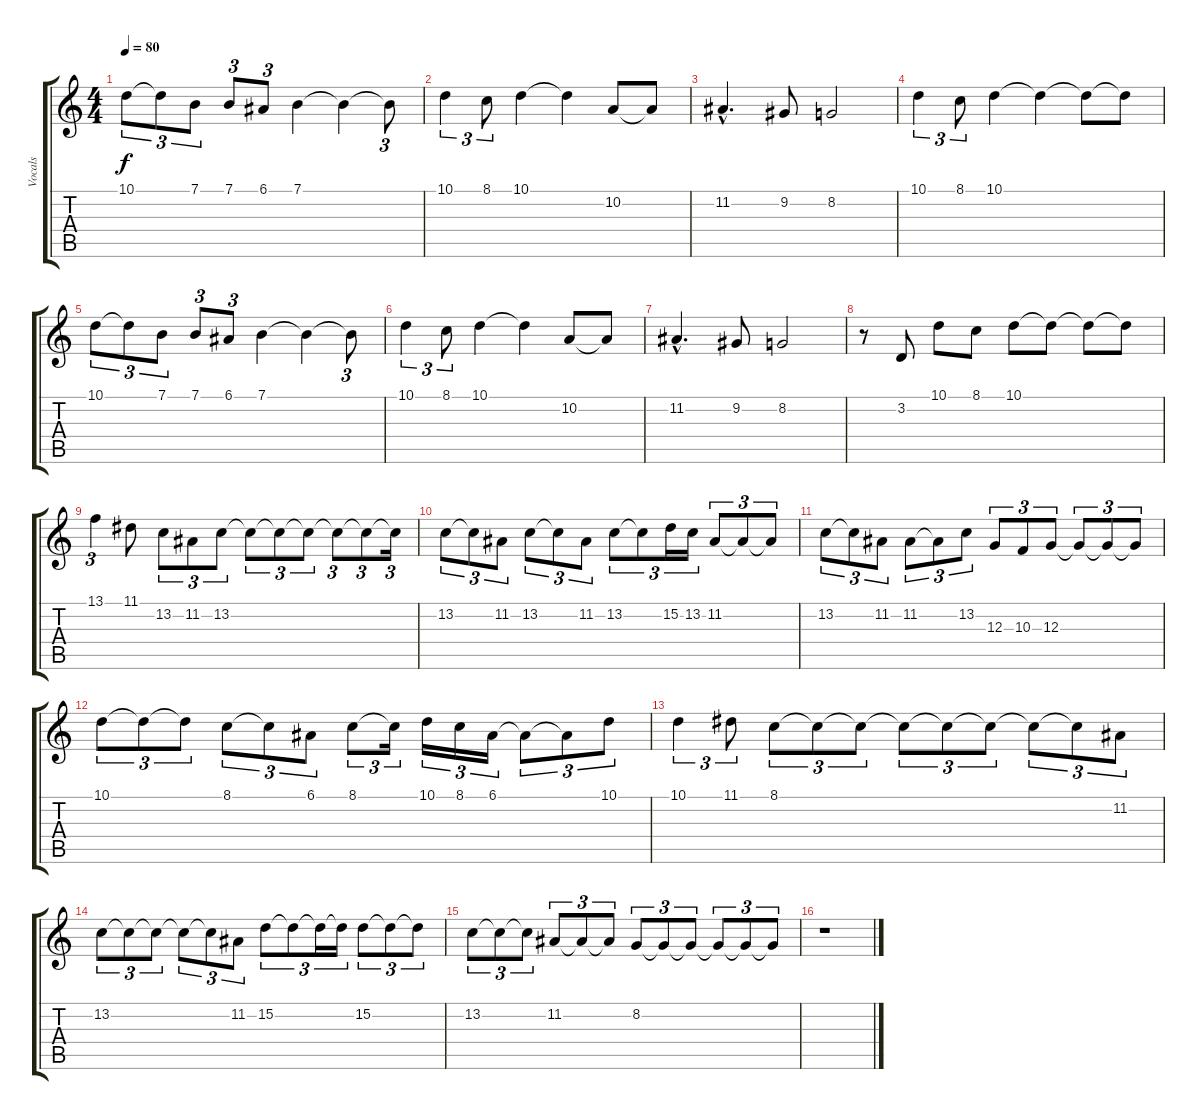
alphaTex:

\track ("Vocals" "Vocals") {instrument lead6voice}
\staff {score tabs}
\tuning (E4 B3 G3 D3 A2 E2) {hide}
\ts (4 4)
\tempo 80
\clef g2
\ks c
10.1.8{tu (3 2) dy f} 10.1{t}.8{tu (3 2)} 7.1.8{tu (3 2)} 7.1.8{tu (3 2)} 6.1.8{tu (3 2)} 7.1.4 7.1{t}.4 7.1{t}.8{tu (3 2)} |
10.1.4{tu (3 2)} 8.1.8{tu (3 2)} 10.1.4 10.1{t}.4 10.2.8 10.2{t}.8 |
11.2{hac}.4{d} 9.2.8 8.2.2 |
10.1.4{tu (3 2)} 8.1.8{tu (3 2)} 10.1.4 10.1{t}.4 10.1{t}.8 10.1{t}.8 |
10.1.8{tu (3 2)} 10.1{t}.8{tu (3 2)} 7.1.8{tu (3 2)} 7.1.8{tu (3 2)} 6.1.8{tu (3 2)} 7.1.4 7.1{t}.4 7.1{t}.8{tu (3 2)} |
10.1.4{tu (3 2)} 8.1.8{tu (3 2)} 10.1.4 10.1{t}.4 10.2.8 10.2{t}.8 |
11.2{hac}.4{d} 9.2.8 8.2.2 |
r.8 3.2.8 10.1.8 8.1.8 10.1.8 10.1{t}.8 10.1{t}.8 10.1{t}.8 |
13.1.4{tu (3 2)} 11.1.8 13.2.8{tu (3 2)} 11.2.8{tu (3 2)} 13.2.8{tu (3 2)} 13.2{t}.8{tu (3 2)} 13.2{t}.8{tu (3 2)} 13.2{t}.8{tu (3 2)} 13.2{t}.8{tu (3 2)} 13.2{t}.8{tu (3 2)} 13.2{t}.16{tu (3 2)} |
13.2.8{tu (3 2)} 13.2{t}.8{tu (3 2)} 11.2.8{tu (3 2)} 13.2.8{tu (3 2)} 13.2{t}.8{tu (3 2)} 11.2.8{tu (3 2)} 13.2.8{tu (3 2)} 13.2{t}.8{tu (3 2)} 15.2.16{tu (3 2)} 13.2.16{tu (3 2)} 11.2.8{tu (3 2)} 11.2{t}.8{tu (3 2)} 11.2{t}.8{tu (3 2)} |
13.2.8{tu (3 2)} 13.2{t}.8{tu (3 2)} 11.2.8{tu (3 2)} 11.2.8{tu (3 2)} 11.2{t}.8{tu (3 2)} 13.2.8{tu (3 2)} 12.3.8{tu (3 2)} 10.3.8{tu (3 2)} 12.3.8{tu (3 2)} 12.3{t}.8{tu (3 2)} 12.3{t}.8{tu (3 2)} 12.3{t}.8{tu (3 2)} |
10.1.8{tu (3 2)} 10.1{t}.8{tu (3 2)} 10.1{t}.8{tu (3 2)} 8.1.8{tu (3 2)} 8.1{t}.8{tu (3 2)} 6.1.8{tu (3 2)} 8.1.8{tu (3 2)} 8.1{t}.16{tu (3 2)} 10.1.16{tu (3 2)} 8.1.16{tu (3 2)} 6.1.16{tu (3 2)} 6.1{t}.8{tu (3 2)} 6.1{t}.8{tu (3 2)} 10.1.8{tu (3 2)} |
10.1.4{tu (3 2)} 11.1.8{tu (3 2)} 8.1.8{tu (3 2)} 8.1{t}.8{tu (3 2)} 8.1{t}.8{tu (3 2)} 8.1{t}.8{tu (3 2)} 8.1{t}.8{tu (3 2)} 8.1{t}.8{tu (3 2)} 8.1{t}.8{tu (3 2)} 8.1{t}.8{tu (3 2)} 11.2.8{tu (3 2)} |
13.2.8{tu (3 2)} 13.2{t}.8{tu (3 2)} 13.2{t}.8{tu (3 2)} 13.2{t}.8{tu (3 2)} 13.2{t}.8{tu (3 2)} 11.2.8{tu (3 2)} 15.2.8{tu (3 2)} 15.2{t}.8{tu (3 2)} 15.2{t}.16{tu (3 2)} 15.2{t}.16{tu (3 2)} 15.2.8{tu (3 2)} 15.2{t}.8{tu (3 2)} 15.2{t}.8{tu (3 2)} |
13.2.8{tu (3 2)} 13.2{t}.8{tu (3 2)} 13.2{t}.8{tu (3 2)} 11.2.8{tu (3 2)} 11.2{t}.8{tu (3 2)} 11.2{t}.8{tu (3 2)} 8.2.8{tu (3 2)} 8.2{t}.8{tu (3 2)} 8.2{t}.8{tu (3 2)} 8.2{t}.8{tu (3 2)} 8.2{t}.8{tu (3 2)} 8.2{t}.8{tu (3 2)} |
r.1
